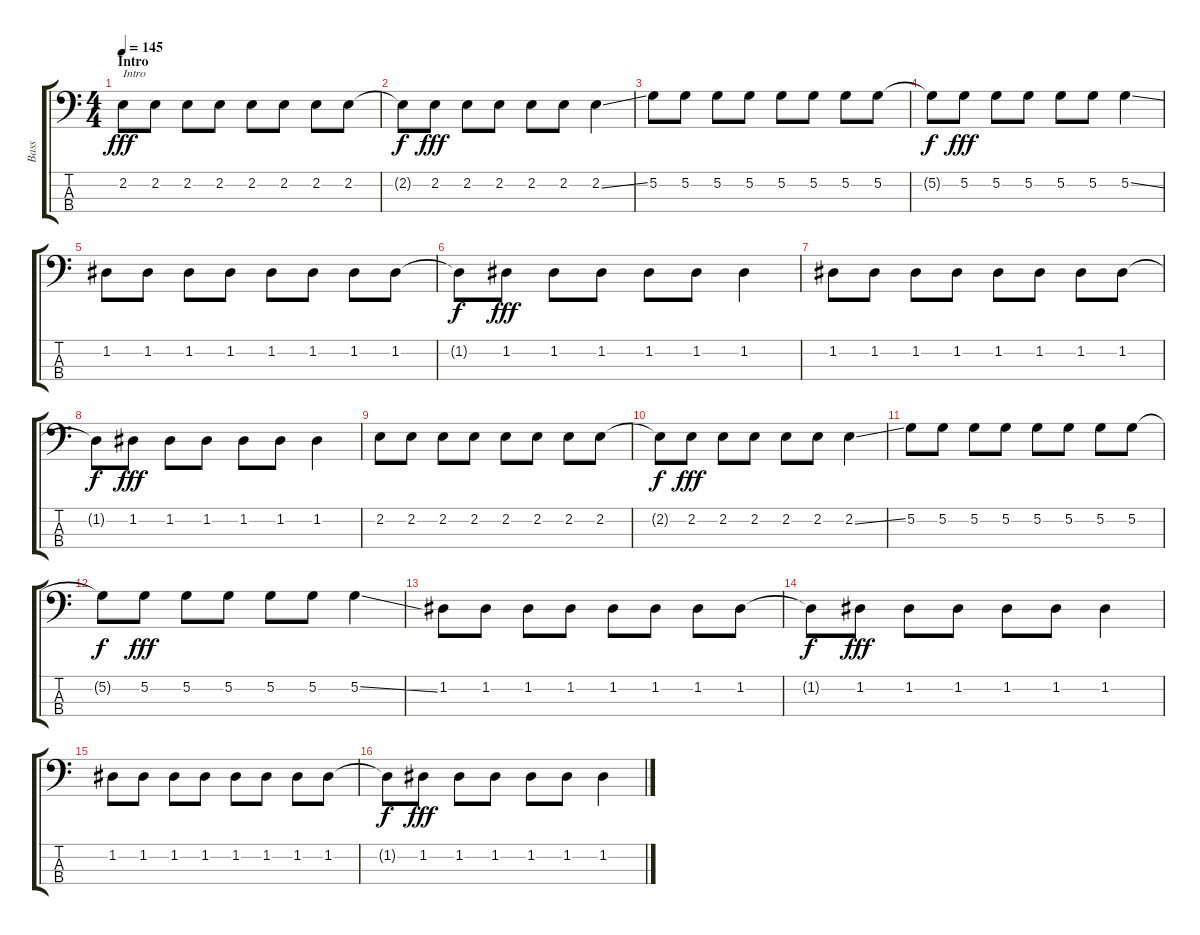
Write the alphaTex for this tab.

\track ("Bass" "Bass") {instrument electricbasspick}
\staff {score tabs}
\tuning (G2 D2 A1 E1) {hide}
\ts (4 4)
\section ("" "Intro")
\tempo 145
\clef f4
\ks c
2.2.8{txt "Intro" dy fff instrument electricbasspick} 2.2.8 2.2.8 2.2.8 2.2.8 2.2.8 2.2.8 2.2.8 |
2.2{t}.8{dy f} 2.2.8{dy fff} 2.2.8 2.2.8 2.2.8 2.2.8 2.2{ss}.4 |
5.2.8 5.2.8 5.2.8 5.2.8 5.2.8 5.2.8 5.2.8 5.2.8 |
5.2{t}.8{dy f} 5.2.8{dy fff} 5.2.8 5.2.8 5.2.8 5.2.8 5.2{ss}.4 |
1.2.8 1.2.8 1.2.8 1.2.8 1.2.8 1.2.8 1.2.8 1.2.8 |
1.2{t}.8{dy f} 1.2.8{dy fff} 1.2.8 1.2.8 1.2.8 1.2.8 1.2.4 |
1.2.8 1.2.8 1.2.8 1.2.8 1.2.8 1.2.8 1.2.8 1.2.8 |
1.2{t}.8{dy f} 1.2.8{dy fff} 1.2.8 1.2.8 1.2.8 1.2.8 1.2.4 |
2.2.8 2.2.8 2.2.8 2.2.8 2.2.8 2.2.8 2.2.8 2.2.8 |
2.2{t}.8{dy f} 2.2.8{dy fff} 2.2.8 2.2.8 2.2.8 2.2.8 2.2{ss}.4 |
5.2.8 5.2.8 5.2.8 5.2.8 5.2.8 5.2.8 5.2.8 5.2.8 |
5.2{t}.8{dy f} 5.2.8{dy fff} 5.2.8 5.2.8 5.2.8 5.2.8 5.2{ss}.4 |
1.2.8 1.2.8 1.2.8 1.2.8 1.2.8 1.2.8 1.2.8 1.2.8 |
1.2{t}.8{dy f} 1.2.8{dy fff} 1.2.8 1.2.8 1.2.8 1.2.8 1.2.4 |
1.2.8 1.2.8 1.2.8 1.2.8 1.2.8 1.2.8 1.2.8 1.2.8 |
1.2{t}.8{dy f} 1.2.8{dy fff} 1.2.8 1.2.8 1.2.8 1.2.8 1.2.4
